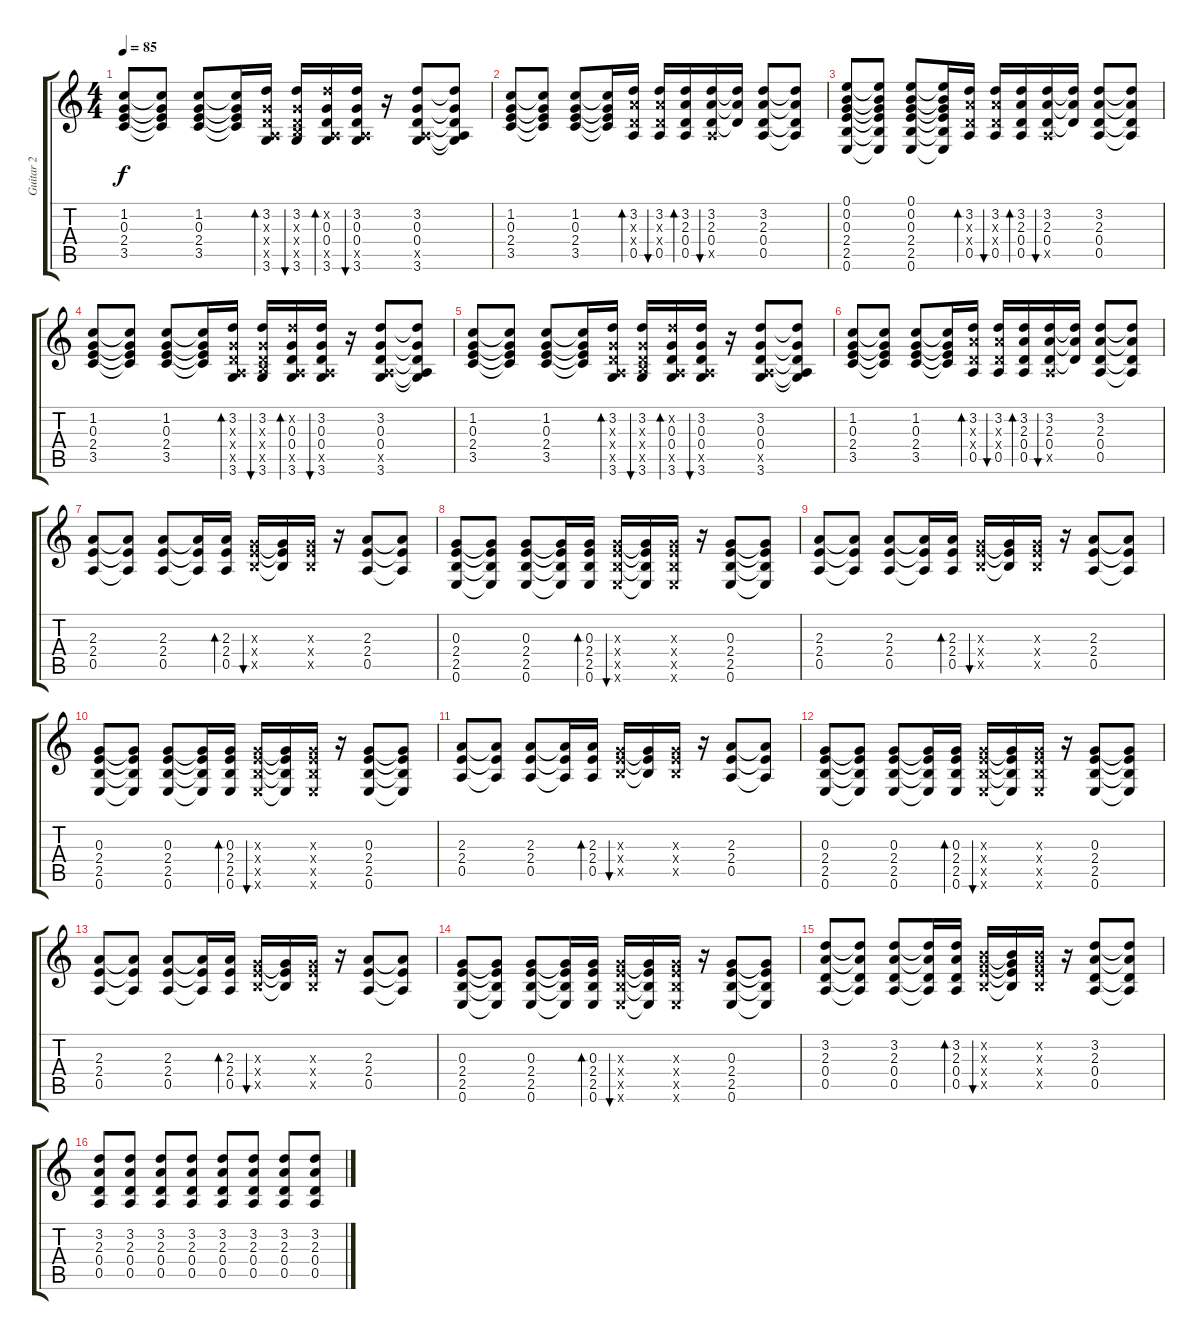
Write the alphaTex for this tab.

\track ("Guitar 2" "Guitar 2") {instrument acousticguitarsteel}
\staff {score tabs}
\tuning (E4 B3 G3 D3 A2 E2) {hide}
\ts (4 4)
\tempo 85
\clef g2
\ks c
(1.2 0.3 2.4 3.5).8{dy f} (1.2{t} 0.3{t} 2.4{t} 3.5{t}).8 (1.2 0.3 2.4 3.5).8 (1.2{t} 0.3{t} 2.4{t} 3.5{t}).16 (3.2 0.3{x} 0.4{x} 0.5{x} 3.6).16{bd 60} (3.2 0.3{x} 0.4{x} 2.5{x} 3.6).16{bu 60} (3.2{x} 0.3 0.4 0.5{x} 3.6).16{bd 60} (3.2 0.3 0.4 0.5{x} 3.6).16{bu 60} r.16 (3.2 0.3 0.4 0.5{x} 3.6).8 (3.2{t} 0.3{t} 0.4{t} 0.5{t} 3.6{t}).8 |
(1.2 0.3 2.4 3.5).8 (1.2{t} 0.3{t} 2.4{t} 3.5{t}).8 (1.2 0.3 2.4 3.5).8 (1.2{t} 0.3{t} 2.4{t} 3.5{t}).16 (3.2 2.3{x} 0.4{x} 0.5).16{bd 60} (3.2 2.3{x} 0.4{x} 0.5).16{bu 60} (3.2 2.3 0.4 0.5).16{bd 60} (3.2 2.3 0.4 0.5{x}).16{bu 60} (3.2{t} 2.3{t} 0.4{t}).16 (3.2 2.3 0.4 0.5).8 (3.2{t} 2.3{t} 0.4{t} 0.5{t}).8 |
(0.1 0.2 0.3 2.4 2.5 0.6).8 (0.1{t} 0.2{t} 0.3{t} 2.4{t} 2.5{t} 0.6{t}).8 (0.1 0.2 0.3 2.4 2.5 0.6).8 (0.1{t} 0.2{t} 0.3{t} 2.4{t} 2.5{t} 0.6{t}).16 (3.2 2.3{x} 0.4{x} 0.5).16{bd 60} (3.2 2.3{x} 0.4{x} 0.5).16{bu 60} (3.2 2.3 0.4 0.5).16{bd 60} (3.2 2.3 0.4 0.5{x}).16{bu 60} (3.2{t} 2.3{t} 0.4{t}).16 (3.2 2.3 0.4 0.5).8 (3.2{t} 2.3{t} 0.4{t} 0.5{t}).8 |
(1.2 0.3 2.4 3.5).8 (1.2{t} 0.3{t} 2.4{t} 3.5{t}).8 (1.2 0.3 2.4 3.5).8 (1.2{t} 0.3{t} 2.4{t} 3.5{t}).16 (3.2 0.3{x} 0.4{x} 0.5{x} 3.6).16{bd 60} (3.2 0.3{x} 0.4{x} 2.5{x} 3.6).16{bu 60} (3.2{x} 0.3 0.4 0.5{x} 3.6).16{bd 60} (3.2 0.3 0.4 0.5{x} 3.6).16{bu 60} r.16 (3.2 0.3 0.4 0.5{x} 3.6).8 (3.2{t} 0.3{t} 0.4{t} 0.5{t} 3.6{t}).8 |
(1.2 0.3 2.4 3.5).8 (1.2{t} 0.3{t} 2.4{t} 3.5{t}).8 (1.2 0.3 2.4 3.5).8 (1.2{t} 0.3{t} 2.4{t} 3.5{t}).16 (3.2 0.3{x} 0.4{x} 0.5{x} 3.6).16{bd 60} (3.2 0.3{x} 0.4{x} 2.5{x} 3.6).16{bu 60} (3.2{x} 0.3 0.4 0.5{x} 3.6).16{bd 60} (3.2 0.3 0.4 0.5{x} 3.6).16{bu 60} r.16 (3.2 0.3 0.4 0.5{x} 3.6).8 (3.2{t} 0.3{t} 0.4{t} 0.5{t} 3.6{t}).8 |
(1.2 0.3 2.4 3.5).8 (1.2{t} 0.3{t} 2.4{t} 3.5{t}).8 (1.2 0.3 2.4 3.5).8 (1.2{t} 0.3{t} 2.4{t} 3.5{t}).16 (3.2 2.3{x} 0.4{x} 0.5).16{bd 60} (3.2 2.3{x} 0.4{x} 0.5).16{bu 60} (3.2 2.3 0.4 0.5).16{bd 60} (3.2 2.3 0.4 0.5{x}).16{bu 60} (3.2{t} 2.3{t} 0.4{t}).16 (3.2 2.3 0.4 0.5).8 (3.2{t} 2.3{t} 0.4{t} 0.5{t}).8 |
(2.3 2.4 0.5).8 (2.3{t} 2.4{t} 0.5{t}).8 (2.3 2.4 0.5).8 (2.3{t} 2.4{t} 0.5{t}).16 (2.3 2.4 0.5).16{bd 60} (0.3{x} 2.4{x} 2.5{x}).16{bu 60} (0.3{t} 2.4{t} 2.5{t}).16 (0.3{x} 2.4{x} 2.5{x}).16 r.16 (2.3 2.4 0.5).8 (2.3{t} 2.4{t} 0.5{t}).8 |
(0.3 2.4 2.5 0.6).8 (0.3{t} 2.4{t} 2.5{t} 0.6{t}).8 (0.3 2.4 2.5 0.6).8 (0.3{t} 2.4{t} 2.5{t} 0.6{t}).16 (0.3 2.4 2.5 0.6).16{bd 60} (0.3{x} 2.4{x} 2.5{x} 0.6{x}).16{bu 60} (0.3{t} 2.4{t} 2.5{t} 0.6{t}).16 (0.3{x} 2.4{x} 2.5{x} 0.6{x}).16 r.16 (0.3 2.4 2.5 0.6).8 (0.3{t} 2.4{t} 2.5{t} 0.6{t}).8 |
(2.3 2.4 0.5).8 (2.3{t} 2.4{t} 0.5{t}).8 (2.3 2.4 0.5).8 (2.3{t} 2.4{t} 0.5{t}).16 (2.3 2.4 0.5).16{bd 60} (0.3{x} 2.4{x} 2.5{x}).16{bu 60} (0.3{t} 2.4{t} 2.5{t}).16 (0.3{x} 2.4{x} 2.5{x}).16 r.16 (2.3 2.4 0.5).8 (2.3{t} 2.4{t} 0.5{t}).8 |
(0.3 2.4 2.5 0.6).8 (0.3{t} 2.4{t} 2.5{t} 0.6{t}).8 (0.3 2.4 2.5 0.6).8 (0.3{t} 2.4{t} 2.5{t} 0.6{t}).16 (0.3 2.4 2.5 0.6).16{bd 60} (0.3{x} 2.4{x} 2.5{x} 0.6{x}).16{bu 60} (0.3{t} 2.4{t} 2.5{t} 0.6{t}).16 (0.3{x} 2.4{x} 2.5{x} 0.6{x}).16 r.16 (0.3 2.4 2.5 0.6).8 (0.3{t} 2.4{t} 2.5{t} 0.6{t}).8 |
(2.3 2.4 0.5).8 (2.3{t} 2.4{t} 0.5{t}).8 (2.3 2.4 0.5).8 (2.3{t} 2.4{t} 0.5{t}).16 (2.3 2.4 0.5).16{bd 60} (0.3{x} 2.4{x} 2.5{x}).16{bu 60} (0.3{t} 2.4{t} 2.5{t}).16 (0.3{x} 2.4{x} 2.5{x}).16 r.16 (2.3 2.4 0.5).8 (2.3{t} 2.4{t} 0.5{t}).8 |
(0.3 2.4 2.5 0.6).8 (0.3{t} 2.4{t} 2.5{t} 0.6{t}).8 (0.3 2.4 2.5 0.6).8 (0.3{t} 2.4{t} 2.5{t} 0.6{t}).16 (0.3 2.4 2.5 0.6).16{bd 60} (0.3{x} 2.4{x} 2.5{x} 0.6{x}).16{bu 60} (0.3{t} 2.4{t} 2.5{t} 0.6{t}).16 (0.3{x} 2.4{x} 2.5{x} 0.6{x}).16 r.16 (0.3 2.4 2.5 0.6).8 (0.3{t} 2.4{t} 2.5{t} 0.6{t}).8 |
(2.3 2.4 0.5).8 (2.3{t} 2.4{t} 0.5{t}).8 (2.3 2.4 0.5).8 (2.3{t} 2.4{t} 0.5{t}).16 (2.3 2.4 0.5).16{bd 60} (0.3{x} 2.4{x} 2.5{x}).16{bu 60} (0.3{t} 2.4{t} 2.5{t}).16 (0.3{x} 2.4{x} 2.5{x}).16 r.16 (2.3 2.4 0.5).8 (2.3{t} 2.4{t} 0.5{t}).8 |
(0.3 2.4 2.5 0.6).8 (0.3{t} 2.4{t} 2.5{t} 0.6{t}).8 (0.3 2.4 2.5 0.6).8 (0.3{t} 2.4{t} 2.5{t} 0.6{t}).16 (0.3 2.4 2.5 0.6).16{bd 60} (0.3{x} 2.4{x} 2.5{x} 0.6{x}).16{bu 60} (0.3{t} 2.4{t} 2.5{t} 0.6{t}).16 (0.3{x} 2.4{x} 2.5{x} 0.6{x}).16 r.16 (0.3 2.4 2.5 0.6).8 (0.3{t} 2.4{t} 2.5{t} 0.6{t}).8 |
(3.2 2.3 0.4 0.5).8 (3.2{t} 2.3{t} 0.4{t} 0.5{t}).8 (3.2 2.3 0.4 0.5).8 (3.2{t} 2.3{t} 0.4{t} 0.5{t}).16 (3.2 2.3 0.4 0.5).16{bd 60} (0.2{x} 0.3{x} 2.4{x} 2.5{x}).16{bu 60} (0.2{t} 0.3{t} 2.4{t} 2.5{t}).16 (0.2{x} 0.3{x} 2.4{x} 2.5{x}).16 r.16 (3.2 2.3 0.4 0.5).8 (3.2{t} 2.3{t} 0.4{t} 0.5{t}).8 |
(3.2 2.3 0.4 0.5).8 (3.2 2.3 0.4 0.5).8 (3.2 2.3 0.4 0.5).8 (3.2 2.3 0.4 0.5).8 (3.2 2.3 0.4 0.5).8 (3.2 2.3 0.4 0.5).8 (3.2 2.3 0.4 0.5).8 (3.2 2.3 0.4 0.5).8
